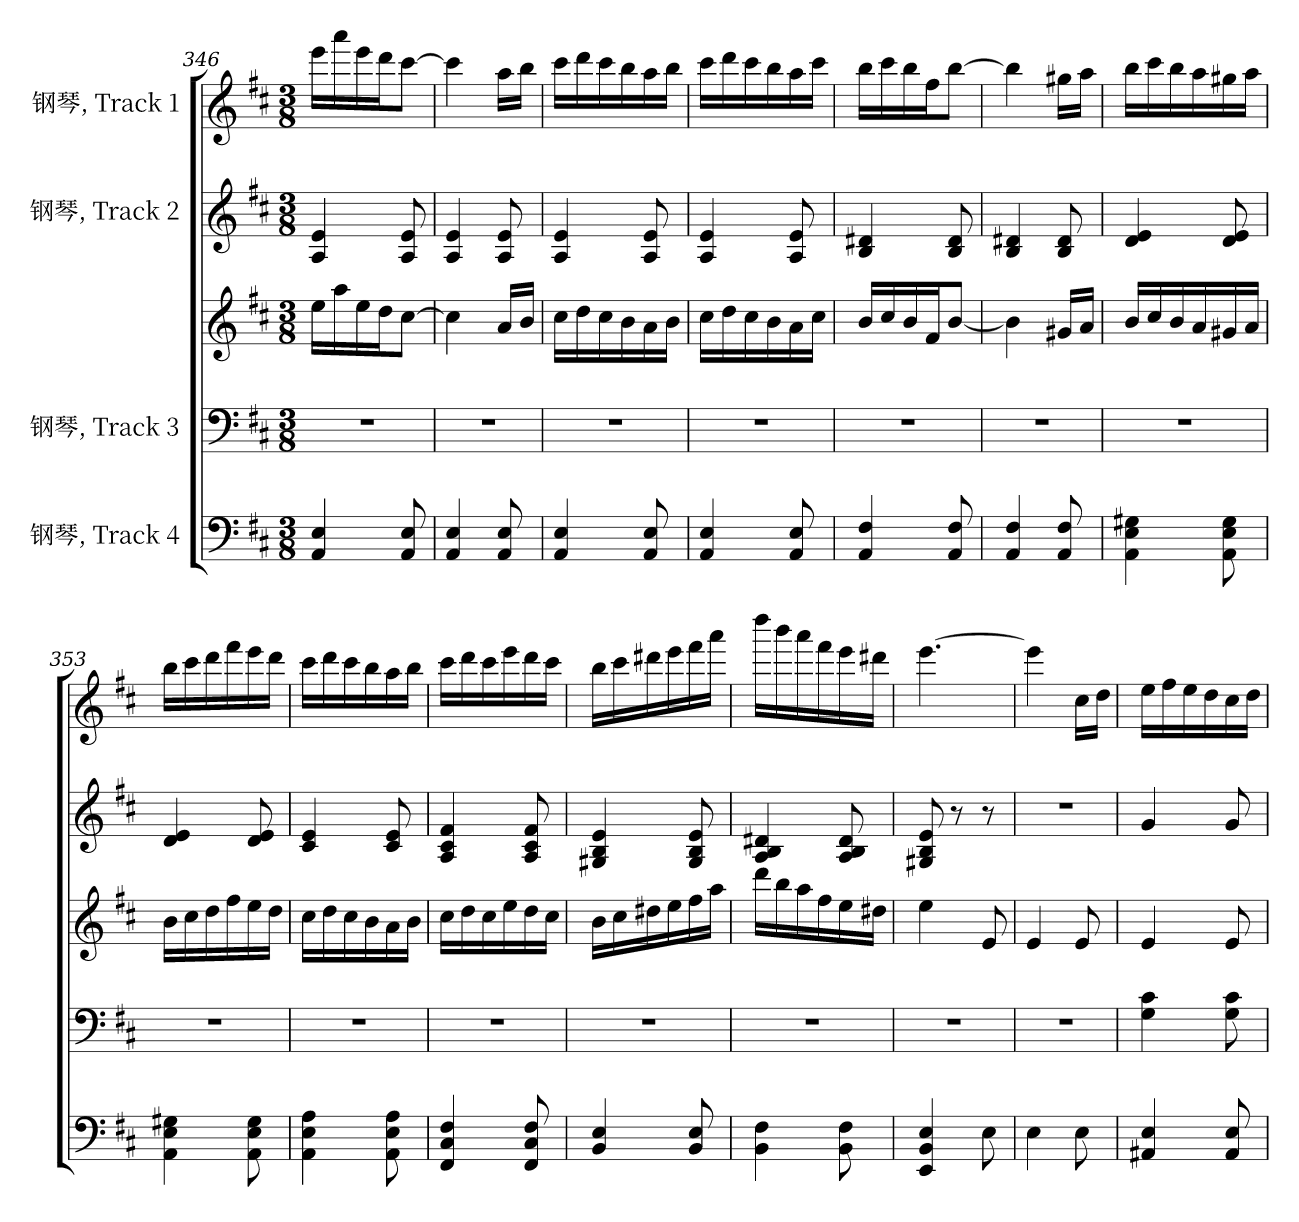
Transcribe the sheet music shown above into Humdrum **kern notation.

**kern	**kern	**kern	**kern	**kern
*part4	*part3	*part3	*part2	*part1
*staff5	*staff4	*staff3	*staff2	*staff1
*I"钢琴, Track 4	*I"钢琴, Track 3	*	*I"钢琴, Track 2	*I"钢琴, Track 1
*clefF4	*clefF4	*clefG2	*clefG2	*clefG2
*k[f#c#]	*k[f#c#]	*k[f#c#]	*k[f#c#]	*k[f#c#]
*M3/8	*M3/8	*M3/8	*M3/8	*M3/8
=346	=346	=346	=346	=346
4AA/ 4E/	4.r	16ee\LL	4A/ 4e/	16eee\LL
.	.	16aa\	.	16aaa\
.	.	16ee\	.	16eee\
.	.	16dd\J	.	16ddd\J
8AA/ 8E/	.	[8cc#\J	8A/ 8e/	[8ccc#\J
=347	=347	=347	=347	=347
4AA/ 4E/	4.r	4cc#\]	4A/ 4e/	4ccc#\]
8AA/ 8E/	.	16a/LL	8A/ 8e/	16aa\LL
.	.	16b/JJ	.	16bb\JJ
=348	=348	=348	=348	=348
4AA/ 4E/	4.r	16cc#\LL	4A/ 4e/	16ccc#\LL
.	.	16dd\	.	16ddd\
.	.	16cc#\	.	16ccc#\
.	.	16b\	.	16bb\
8AA/ 8E/	.	16a\	8A/ 8e/	16aa\
.	.	16b\JJ	.	16bb\JJ
!!LO:LB:g=z
=349	=349	=349	=349	=349
4AA/ 4E/	4.r	16cc#\LL	4A/ 4e/	16ccc#\LL
.	.	16dd\	.	16ddd\
.	.	16cc#\	.	16ccc#\
.	.	16b\	.	16bb\
8AA/ 8E/	.	16a\	8A/ 8e/	16aa\
.	.	16cc#\JJ	.	16ccc#\JJ
=350	=350	=350	=350	=350
4AA/ 4F#/	4.r	16b/LL	4B/ 4d#X/	16bb\LL
.	.	16cc#/	.	16ccc#\
.	.	16b/	.	16bb\
.	.	16f#/J	.	16ff#\J
8AA/ 8F#/	.	[8b/J	8B/ 8d#/	[8bb\J
=351	=351	=351	=351	=351
4AA/ 4F#/	4.r	4b\]	4B/ 4d#X/	4bb\]
8AA/ 8F#/	.	16g#X/LL	8B/ 8d#/	16gg#X\LL
.	.	16a/JJ	.	16aa\JJ
=352	=352	=352	=352	=352
4AA\ 4E\ 4G#X\	4.r	16b/LL	4d/ 4e/	16bb\LL
.	.	16cc#/	.	16ccc#\
.	.	16b/	.	16bb\
.	.	16a/	.	16aa\
8AA\ 8E\ 8G#\	.	16g#X/	8d/ 8e/	16gg#X\
.	.	16a/JJ	.	16aa\JJ
=353	=353	=353	=353	=353
4AA\ 4E\ 4G#X\	4.r	16b\LL	4d/ 4e/	16bb\LL
.	.	16cc#\	.	16ccc#\
.	.	16dd\	.	16ddd\
.	.	16ff#\	.	16fff#\
8AA\ 8E\ 8G#\	.	16ee\	8d/ 8e/	16eee\
.	.	16dd\JJ	.	16ddd\JJ
!!LO:PB:g=z
=354	=354	=354	=354	=354
4AA\ 4E\ 4A\	4.r	16cc#\LL	4c#/ 4e/	16ccc#\LL
.	.	16dd\	.	16ddd\
.	.	16cc#\	.	16ccc#\
.	.	16b\	.	16bb\
8AA\ 8E\ 8A\	.	16a\	8c#/ 8e/	16aa\
.	.	16b\JJ	.	16bb\JJ
=355	=355	=355	=355	=355
4FF#/ 4C#/ 4F#/	4.r	16cc#\LL	4A/ 4c#/ 4f#/	16ccc#\LL
.	.	16dd\	.	16ddd\
.	.	16cc#\	.	16ccc#\
.	.	16ee\	.	16eee\
8FF#/ 8C#/ 8F#/	.	16dd\	8A/ 8c#/ 8f#/	16ddd\
.	.	16cc#\JJ	.	16ccc#\JJ
=356	=356	=356	=356	=356
4BB/ 4E/	4.r	16b\LL	4G#X/ 4B/ 4e/	16bb\LL
.	.	16cc#\	.	16ccc#\
.	.	16dd#X\	.	16ddd#X\
.	.	16ee\	.	16eee\
8BB/ 8E/	.	16ff#\	8G#/ 8B/ 8e/	16fff#\
.	.	16aa\JJ	.	16aaa\JJ
=357	=357	=357	=357	=357
4BB\ 4F#\	4.r	16ddd\LL	4A/ 4B/ 4d#X/	16dddd\LL
.	.	16bb\	.	16bbb\
.	.	16aa\	.	16aaa\
.	.	16ff#\	.	16fff#\
8BB\ 8F#\	.	16ee\	8A/ 8B/ 8d#/	16eee\
.	.	16dd#X\JJ	.	16ddd#X\JJ
=358	=358	=358	=358	=358
4EE/ 4BB/ 4E/	4.r	4ee\	8G#X/ 8B/ 8e/	[4.eee\
.	.	.	8r	.
8E\	.	8e/	8r	.
!!LO:LB:g=z
=359	=359	=359	=359	=359
4E\	4.r	4e/	4.r	4eee\]
8E\	.	8e/	.	16cc#\LL
.	.	.	.	16dd\JJ
=360	=360	=360	=360	=360
4AA#X/ 4E/	4G\ 4c#\	4e/	4g/	16ee\LL
.	.	.	.	16ff#\
.	.	.	.	16ee\
.	.	.	.	16dd\
8AA#/ 8E/	8G\ 8c#\	8e/	8g/	16cc#\
.	.	.	.	16dd\JJ
=	=	=	=	=
*-	*-	*-	*-	*-
